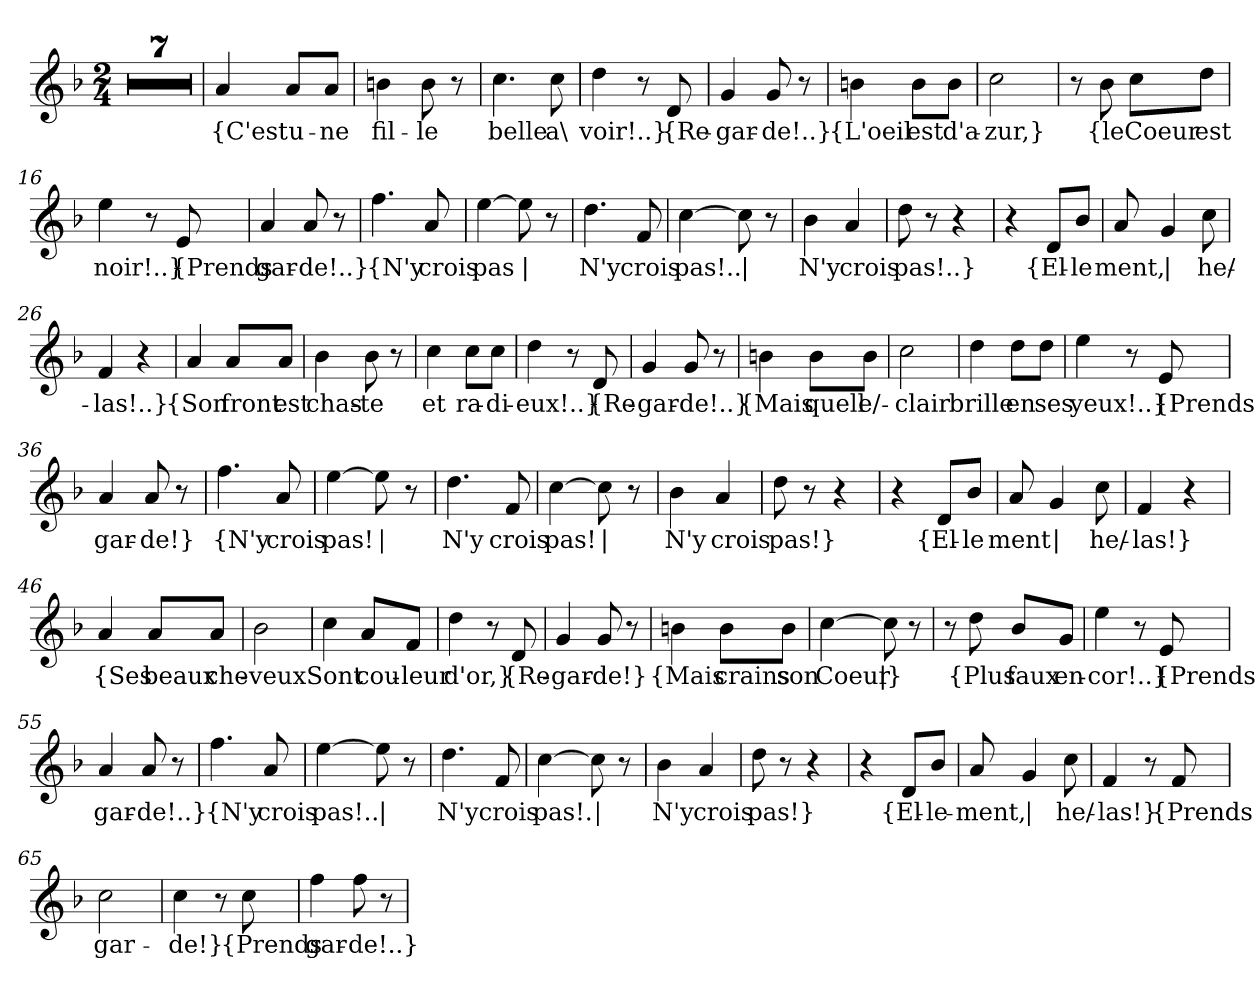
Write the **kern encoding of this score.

**kern	**text
*part1	*part1
*staff1	*staff1
*clefG2	*
*k[b-]	*
*M2/4	*
=1	=1
2r	.
=2	=2
2r	.
=3	=3
2r	.
=4	=4
2r	.
=5	=5
2r	.
=6	=6
2r	.
=7	=7
2r	.
=8	=8
!	!LO:LY:b
4a/	{C'est
!	!LO:LY:b
8a/L	u-
!	!LO:LY:b
8a/J	-ne
=9	=9
!	!LO:LY:b
4bn\	fil-
!	!LO:LY:b
8b\	-le
8r	.
=10	=10
!	!LO:LY:b
4.cc\	belle
!	!LO:LY:b
8cc\	a\
=11	=11
!	!LO:LY:b
4dd\	voir!..}
8r	.
!	!LO:LY:b
8d/	{Re-
=12	=12
!	!LO:LY:b
4g/	-gar-
!	!LO:LY:b
8g/	-de!..}
8r	.
!!LO:LB:g=z
=13	=13
!	!LO:LY:b
4bn\	{L'oeil
!	!LO:LY:b
8b\L	est
!	!LO:LY:b
8b\J	d'a-
=14	=14
!	!LO:LY:b
2cc\	-zur,}
=15	=15
8r	.
!	!LO:LY:b
8b-\	{le
!	!LO:LY:b
8cc\L	Coeur
!	!LO:LY:b
8dd\J	est
=16	=16
!	!LO:LY:b
4ee\	noir!..}
8r	.
!	!LO:LY:b
8e/	{Prends
=17	=17
!	!LO:LY:b
4a/	gar-
!	!LO:LY:b
8a/	-de!..}
8r	.
=18	=18
!	!LO:LY:b
4.ff\	{N'y
!	!LO:LY:b
8a/	crois
=19	=19
!	!LO:LY:b
[4ee\	pas
!	!LO:LY:b
8ee\]	|
8r	.
=20	=20
!	!LO:LY:b
4.dd\	N'y
!	!LO:LY:b
8f/	crois
!!LO:LB:g=z
=21	=21
!	!LO:LY:b
[4cc\	pas!..
!	!LO:LY:b
8cc\]	|
8r	.
=22	=22
!	!LO:LY:b
4b-\	N'y
!	!LO:LY:b
4a/	crois
=23	=23
!	!LO:LY:b
8dd\	pas!..}
8r	.
4r	.
=24	=24
4r	.
!	!LO:LY:b
8d/L	{El-
!	!LO:LY:b
8b-/J	-le
=25	=25
!	!LO:LY:b
8a/	ment,
!	!LO:LY:b
4g/	|
!	!LO:LY:b
8cc\	he/-
=26	=26
!	!LO:LY:b
4f/	-las!..}
4r	.
=27	=27
!	!LO:LY:b
4a/	{Son
!	!LO:LY:b
8a/L	front
!	!LO:LY:b
8a/J	est
=28	=28
!	!LO:LY:b
4b-\	chas-
!	!LO:LY:b
8b-\	-te
8r	.
=29	=29
!	!LO:LY:b
4cc\	et
!	!LO:LY:b
8cc\L	ra-
!	!LO:LY:b
8cc\J	-di-
!!LO:LB:g=z
=30	=30
!	!LO:LY:b
4dd\	-eux!..}
8r	.
!	!LO:LY:b
8d/	{Re-
=31	=31
!	!LO:LY:b
4g/	-gar-
!	!LO:LY:b
8g/	-de!..}
8r	.
=32	=32
!	!LO:LY:b
4bn\	{Mais
!	!LO:LY:b
8b\L	quell
!	!LO:LY:b
8b\J	e/-
=33	=33
!	!LO:LY:b
2cc\	-clair
=34	=34
!	!LO:LY:b
4dd\	brille
!	!LO:LY:b
8dd\L	en
!	!LO:LY:b
8dd\J	ses
=35	=35
!	!LO:LY:b
4ee\	yeux!..}
8r	.
!	!LO:LY:b
8e/	{Prends
=36	=36
!	!LO:LY:b
4a/	gar-
!	!LO:LY:b
8a/	-de!}
8r	.
=37	=37
!	!LO:LY:b
4.ff\	{N'y
!	!LO:LY:b
8a/	crois
!!LO:LB:g=z
=38	=38
!	!LO:LY:b
[4ee\	pas!
!	!LO:LY:b
8ee\]	|
8r	.
=39	=39
!	!LO:LY:b
4.dd\	N'y
!	!LO:LY:b
8f/	crois
=40	=40
!	!LO:LY:b
[4cc\	pas!
!	!LO:LY:b
8cc\]	|
8r	.
=41	=41
!	!LO:LY:b
4b-\	N'y
!	!LO:LY:b
4a/	crois
=42	=42
!	!LO:LY:b
8dd\	pas!}
8r	.
4r	.
=43	=43
4r	.
!	!LO:LY:b
8d/L	{El-
!	!LO:LY:b
8b-/J	-le
=44	=44
!	!LO:LY:b
8a/	ment
!	!LO:LY:b
4g/	|
!	!LO:LY:b
8cc\	he/-
=45	=45
!	!LO:LY:b
4f/	-las!}
4r	.
=46	=46
!	!LO:LY:b
4a/	{Ses
!	!LO:LY:b
8a/L	beaux
!	!LO:LY:b
8a/J	che-
=47	=47
!	!LO:LY:b
2b-\	-veux
!!LO:LB:g=z
=48	=48
!	!LO:LY:b
4cc\	Sont
!	!LO:LY:b
8a/L	cou-
!	!LO:LY:b
8f/J	-leur
=49	=49
!	!LO:LY:b
4dd\	d'or,}
8r	.
!	!LO:LY:b
8d/	{Re-
=50	=50
!	!LO:LY:b
4g/	-gar-
!	!LO:LY:b
8g/	-de!}
8r	.
=51	=51
!	!LO:LY:b
4bn\	{Mais
!	!LO:LY:b
8b\L	crains
!	!LO:LY:b
8b\J	son
=52	=52
!	!LO:LY:b
[4cc\	Coeur
!	!LO:LY:b
8cc\]	|}
8r	.
=53	=53
8r	.
!	!LO:LY:b
8dd\	{Plus
!	!LO:LY:b
8b-/L	faux
!	!LO:LY:b
8g/J	en-
=54	=54
!	!LO:LY:b
4ee\	-cor!..}
8r	.
!	!LO:LY:b
8e/	{Prends
!!LO:LB:g=z
=55	=55
!	!LO:LY:b
4a/	gar-
!	!LO:LY:b
8a/	-de!..}
8r	.
=56	=56
!	!LO:LY:b
4.ff\	{N'y
!	!LO:LY:b
8a/	crois
=57	=57
!	!LO:LY:b
[4ee\	pas!..
!	!LO:LY:b
8ee\]	|
8r	.
=58	=58
!	!LO:LY:b
4.dd\	N'y
!	!LO:LY:b
8f/	crois
=59	=59
!	!LO:LY:b
[4cc\	pas!.
!	!LO:LY:b
8cc\]	|
8r	.
=60	=60
!	!LO:LY:b
4b-\	N'y
!	!LO:LY:b
4a/	crois
=61	=61
!	!LO:LY:b
8dd\	pas!}
8r	.
4r	.
=62	=62
4r	.
!	!LO:LY:b
8d/L	{El-
!	!LO:LY:b
8b-/J	-le-
=63	=63
!	!LO:LY:b
8a/	ment,
!	!LO:LY:b
4g/	|
!	!LO:LY:b
8cc\	he/-
!!LO:LB:g=z
=64	=64
!	!LO:LY:b
4f/	-las!}
8r	.
!	!LO:LY:b
8f/	{Prends
=65	=65
!	!LO:LY:b
2cc\	gar-
=66	=66
!	!LO:LY:b
4cc\	-de!}
8r	.
!	!LO:LY:b
8cc\	{Prends
=67	=67
!	!LO:LY:b
4ff\	gar-
!	!LO:LY:b
8ff\	-de!..}
8r	.
=	=
*-	*-
